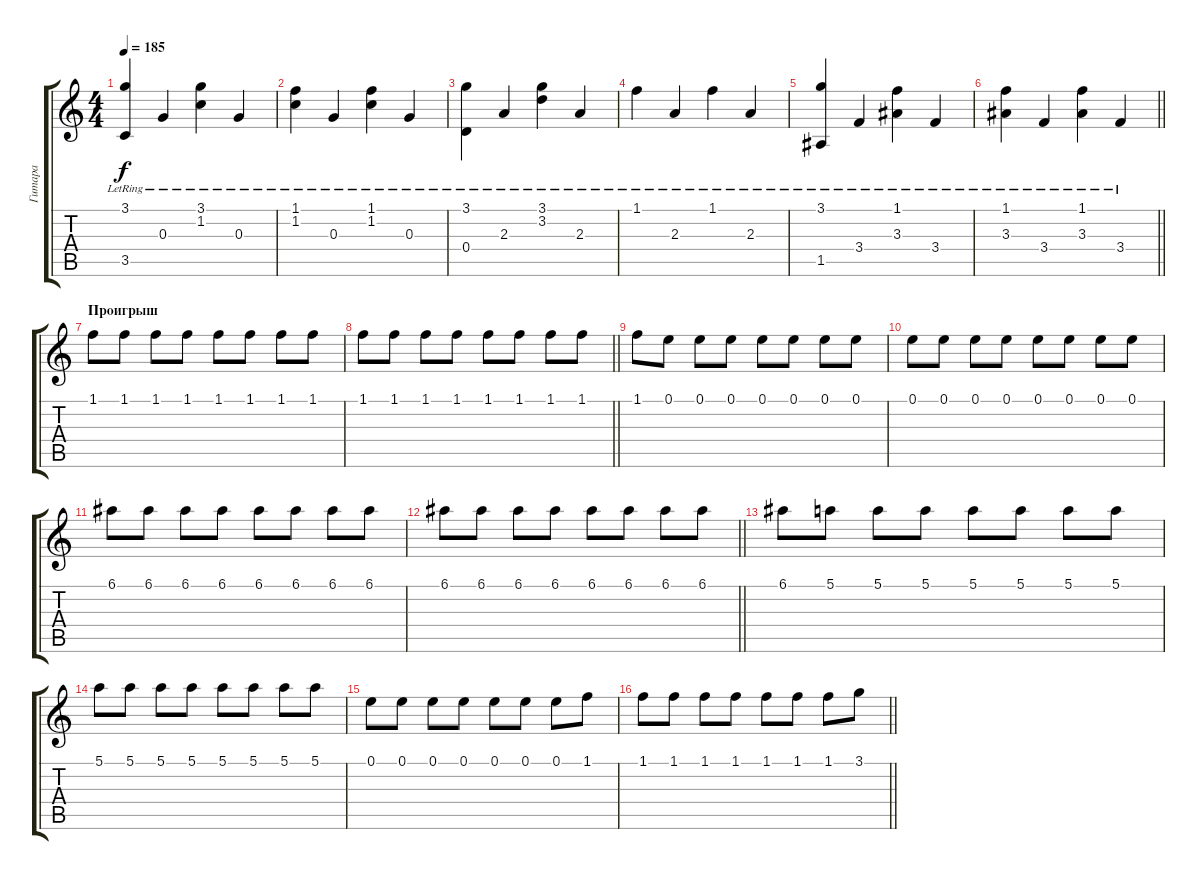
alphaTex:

\track ("Гитара" "Гитара") {instrument acousticguitarsteel}
\staff {score tabs}
\tuning (E4 B3 G3 D3 A2 E2) {hide}
\ts (4 4)
\tempo 185
\clef g2
\ks c
(3.1{lr} 3.5{lr}).4{dy f} 0.3{lr}.4 (3.1{lr} 1.2{lr}).4 0.3{lr}.4 |
(1.1{lr} 1.2{lr}).4 0.3{lr}.4 (1.1{lr} 1.2{lr}).4 0.3{lr}.4 |
(3.1{lr} 0.4{lr}).4 2.3{lr}.4 (3.1{lr} 3.2{lr}).4 2.3{lr}.4 |
1.1{lr}.4 2.3{lr}.4 1.1{lr}.4 2.3{lr}.4 |
(3.1{lr} 1.5{lr}).4 3.4{lr}.4 (1.1{lr} 3.3{lr}).4 3.4{lr}.4 |
\barLineRight lightlight
(1.1{lr} 3.3{lr}).4 3.4{lr}.4 (1.1{lr} 3.3{lr}).4 3.4{lr}.4 |
\section ("" "Проигрыш")
1.1.8 1.1.8 1.1.8 1.1.8 1.1.8 1.1.8 1.1.8 1.1.8 |
\barLineRight lightlight
1.1.8 1.1.8 1.1.8 1.1.8 1.1.8 1.1.8 1.1.8 1.1.8 |
1.1.8 0.1.8 0.1.8 0.1.8 0.1.8 0.1.8 0.1.8 0.1.8 |
0.1.8 0.1.8 0.1.8 0.1.8 0.1.8 0.1.8 0.1.8 0.1.8 |
6.1.8 6.1.8 6.1.8 6.1.8 6.1.8 6.1.8 6.1.8 6.1.8 |
\barLineRight lightlight
6.1.8 6.1.8 6.1.8 6.1.8 6.1.8 6.1.8 6.1.8 6.1.8 |
6.1.8 5.1.8 5.1.8 5.1.8 5.1.8 5.1.8 5.1.8 5.1.8 |
5.1.8 5.1.8 5.1.8 5.1.8 5.1.8 5.1.8 5.1.8 5.1.8 |
0.1.8 0.1.8 0.1.8 0.1.8 0.1.8 0.1.8 0.1.8 1.1.8 |
\barLineRight lightlight
1.1.8 1.1.8 1.1.8 1.1.8 1.1.8 1.1.8 1.1.8 3.1.8
